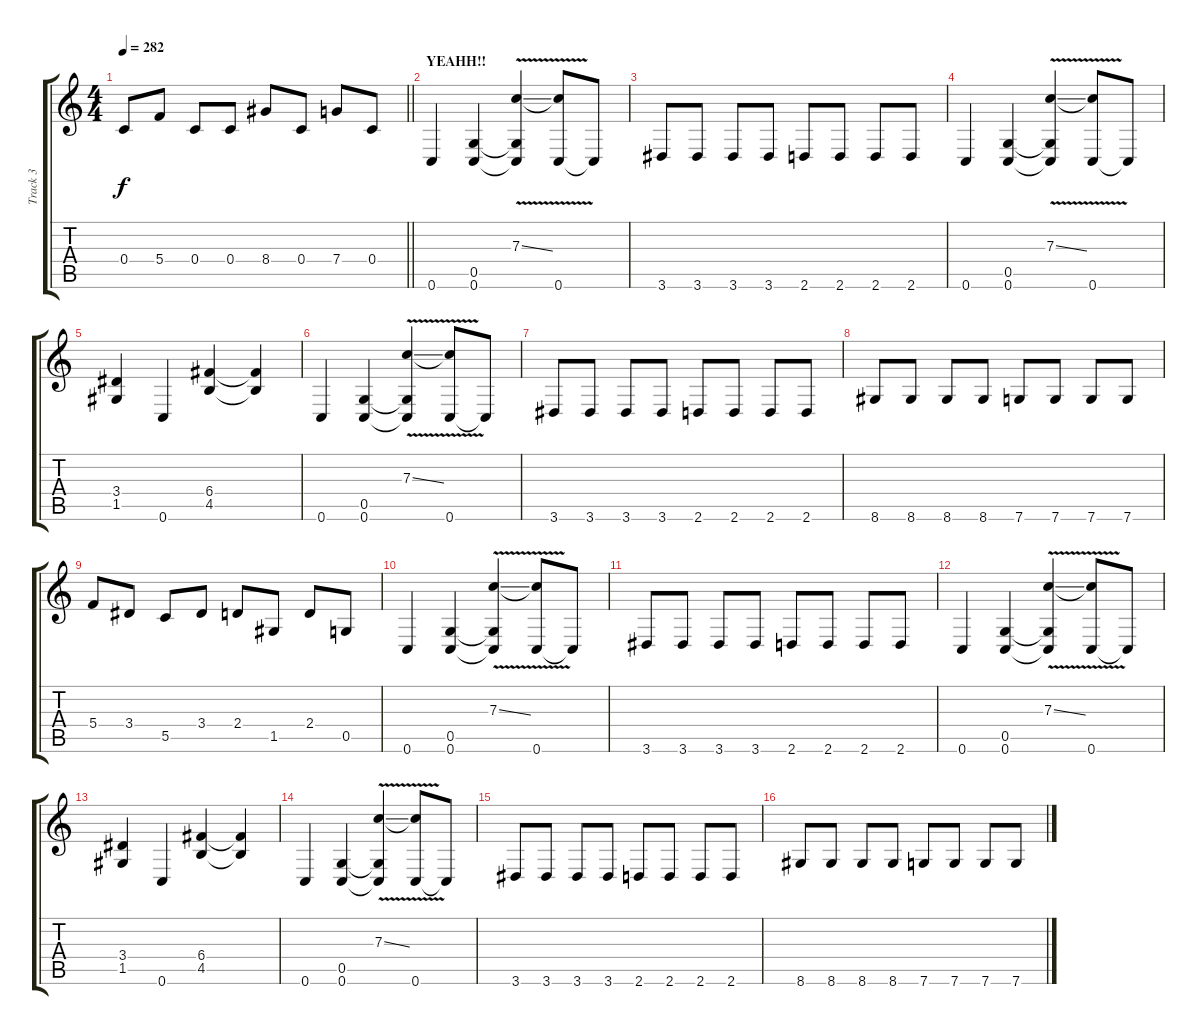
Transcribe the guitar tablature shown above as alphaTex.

\track ("Track 3" "Track 3") {instrument distortionguitar}
\staff {score tabs}
\tuning (D4 A3 F3 C3 G2 C2) {hide}
\ts (4 4)
\tempo 282
\clef g2
\barLineRight lightlight
\ks c
0.4.8{dy f} 5.4.8 0.4.8 0.4.8 8.4.8 0.4.8 7.4.8 0.4.8 |
\section ("" "YEAHH!!")
0.6.4 (0.5 0.6).4 (7.3{v ss} 0.5{t} 0.6{t}).4 (7.3{t} 0.6).8 0.6{t}.8 |
3.6.8 3.6.8 3.6.8 3.6.8 2.6.8 2.6.8 2.6.8 2.6.8 |
0.6.4 (0.5 0.6).4 (7.3{v ss} 0.5{t} 0.6{t}).4 (7.3{t} 0.6).8 0.6{t}.8 |
(3.4 1.5).4 0.6.4 (6.4 4.5).4 (6.4{t} 4.5{t}).4 |
0.6.4 (0.5 0.6).4 (7.3{v ss} 0.5{t} 0.6{t}).4 (7.3{t} 0.6).8 0.6{t}.8 |
3.6.8 3.6.8 3.6.8 3.6.8 2.6.8 2.6.8 2.6.8 2.6.8 |
8.6.8 8.6.8 8.6.8 8.6.8 7.6.8 7.6.8 7.6.8 7.6.8 |
5.4.8 3.4.8 5.5.8 3.4.8 2.4.8 1.5.8 2.4.8 0.5.8 |
0.6.4 (0.5 0.6).4 (7.3{v ss} 0.5{t} 0.6{t}).4 (7.3{t} 0.6).8 0.6{t}.8 |
3.6.8 3.6.8 3.6.8 3.6.8 2.6.8 2.6.8 2.6.8 2.6.8 |
0.6.4 (0.5 0.6).4 (7.3{v ss} 0.5{t} 0.6{t}).4 (7.3{t} 0.6).8 0.6{t}.8 |
(3.4 1.5).4 0.6.4 (6.4 4.5).4 (6.4{t} 4.5{t}).4 |
0.6.4 (0.5 0.6).4 (7.3{v ss} 0.5{t} 0.6{t}).4 (7.3{t} 0.6).8 0.6{t}.8 |
3.6.8 3.6.8 3.6.8 3.6.8 2.6.8 2.6.8 2.6.8 2.6.8 |
8.6.8 8.6.8 8.6.8 8.6.8 7.6.8 7.6.8 7.6.8 7.6.8
